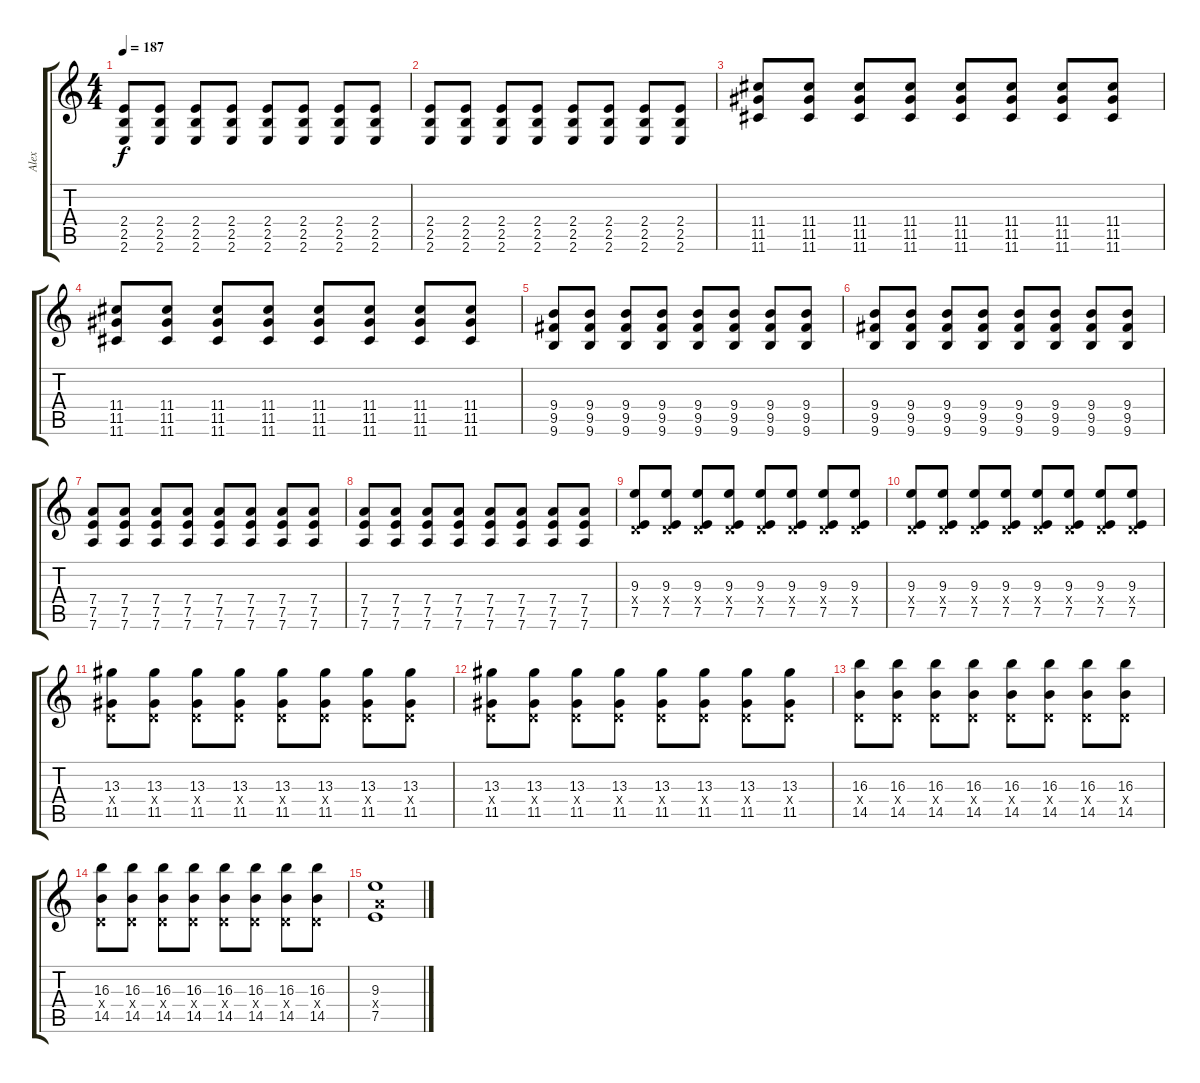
\track ("Alex" "Alex") {instrument distortionguitar}
\staff {score tabs}
\tuning (E4 B3 G3 D3 A2 D2) {hide}
\ts (4 4)
\tempo 187
\clef g2
\ks c
(2.4 2.5 2.6).8{dy f} (2.4 2.5 2.6).8 (2.4 2.5 2.6).8 (2.4 2.5 2.6).8 (2.4 2.5 2.6).8 (2.4 2.5 2.6).8 (2.4 2.5 2.6).8 (2.4 2.5 2.6).8 |
(2.4 2.5 2.6).8 (2.4 2.5 2.6).8 (2.4 2.5 2.6).8 (2.4 2.5 2.6).8 (2.4 2.5 2.6).8 (2.4 2.5 2.6).8 (2.4 2.5 2.6).8 (2.4 2.5 2.6).8 |
(11.4 11.5 11.6).8 (11.4 11.5 11.6).8 (11.4 11.5 11.6).8 (11.4 11.5 11.6).8 (11.4 11.5 11.6).8 (11.4 11.5 11.6).8 (11.4 11.5 11.6).8 (11.4 11.5 11.6).8 |
(11.4 11.5 11.6).8 (11.4 11.5 11.6).8 (11.4 11.5 11.6).8 (11.4 11.5 11.6).8 (11.4 11.5 11.6).8 (11.4 11.5 11.6).8 (11.4 11.5 11.6).8 (11.4 11.5 11.6).8 |
(9.4 9.5 9.6).8 (9.4 9.5 9.6).8 (9.4 9.5 9.6).8 (9.4 9.5 9.6).8 (9.4 9.5 9.6).8 (9.4 9.5 9.6).8 (9.4 9.5 9.6).8 (9.4 9.5 9.6).8 |
(9.4 9.5 9.6).8 (9.4 9.5 9.6).8 (9.4 9.5 9.6).8 (9.4 9.5 9.6).8 (9.4 9.5 9.6).8 (9.4 9.5 9.6).8 (9.4 9.5 9.6).8 (9.4 9.5 9.6).8 |
(7.4 7.5 7.6).8 (7.4 7.5 7.6).8 (7.4 7.5 7.6).8 (7.4 7.5 7.6).8 (7.4 7.5 7.6).8 (7.4 7.5 7.6).8 (7.4 7.5 7.6).8 (7.4 7.5 7.6).8 |
(7.4 7.5 7.6).8 (7.4 7.5 7.6).8 (7.4 7.5 7.6).8 (7.4 7.5 7.6).8 (7.4 7.5 7.6).8 (7.4 7.5 7.6).8 (7.4 7.5 7.6).8 (7.4 7.5 7.6).8 |
(9.3 0.4{x} 7.5).8 (9.3 0.4{x} 7.5).8 (9.3 0.4{x} 7.5).8 (9.3 0.4{x} 7.5).8 (9.3 0.4{x} 7.5).8 (9.3 0.4{x} 7.5).8 (9.3 0.4{x} 7.5).8 (9.3 0.4{x} 7.5).8 |
(9.3 0.4{x} 7.5).8 (9.3 0.4{x} 7.5).8 (9.3 0.4{x} 7.5).8 (9.3 0.4{x} 7.5).8 (9.3 0.4{x} 7.5).8 (9.3 0.4{x} 7.5).8 (9.3 0.4{x} 7.5).8 (9.3 0.4{x} 7.5).8 |
(13.3 0.4{x} 11.5).8 (13.3 0.4{x} 11.5).8 (13.3 0.4{x} 11.5).8 (13.3 0.4{x} 11.5).8 (13.3 0.4{x} 11.5).8 (13.3 0.4{x} 11.5).8 (13.3 0.4{x} 11.5).8 (13.3 0.4{x} 11.5).8 |
(13.3 0.4{x} 11.5).8 (13.3 0.4{x} 11.5).8 (13.3 0.4{x} 11.5).8 (13.3 0.4{x} 11.5).8 (13.3 0.4{x} 11.5).8 (13.3 0.4{x} 11.5).8 (13.3 0.4{x} 11.5).8 (13.3 0.4{x} 11.5).8 |
(16.3 0.4{x} 14.5).8 (16.3 0.4{x} 14.5).8 (16.3 0.4{x} 14.5).8 (16.3 0.4{x} 14.5).8 (16.3 0.4{x} 14.5).8 (16.3 0.4{x} 14.5).8 (16.3 0.4{x} 14.5).8 (16.3 0.4{x} 14.5).8 |
(16.3 0.4{x} 14.5).8 (16.3 0.4{x} 14.5).8 (16.3 0.4{x} 14.5).8 (16.3 0.4{x} 14.5).8 (16.3 0.4{x} 14.5).8 (16.3 0.4{x} 14.5).8 (16.3 0.4{x} 14.5).8 (16.3 0.4{x} 14.5).8 |
(9.3 7.4{x} 7.5).1
